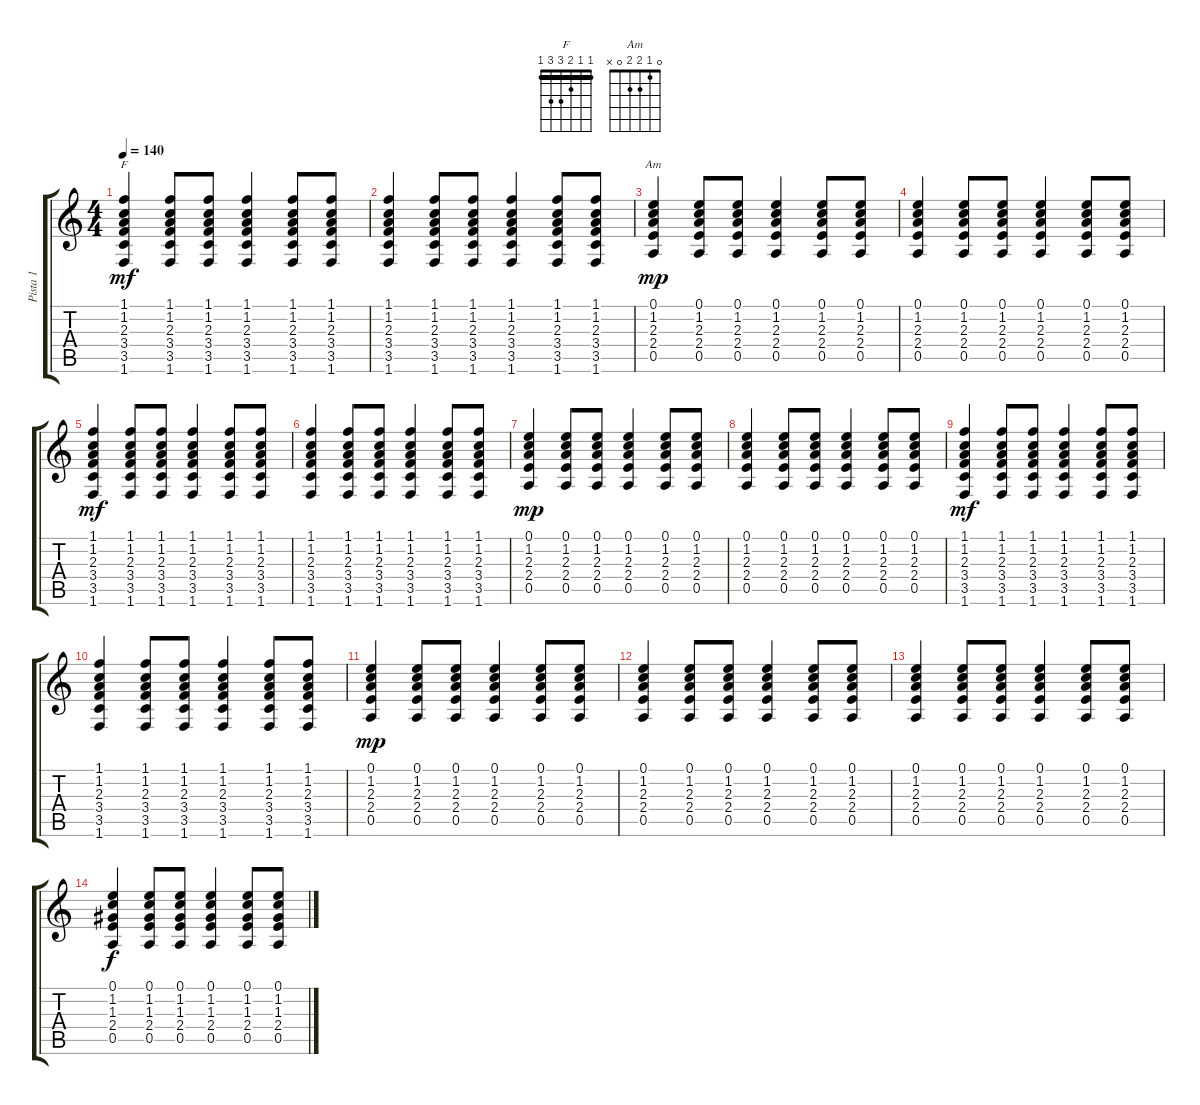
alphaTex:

\track ("Pista 1" "Pista 1") {instrument acousticguitarnylon}
\staff {score tabs}
\tuning (E4 B3 G3 D3 A2 E2) {hide}
\chord ("F" 1 1 2 3 3 1) {barre 1}
\chord ("Am" 0 1 2 2 0 x)
\ts (4 4)
\tempo 140
\clef g2
\ks c
(1.1 1.2 2.3 3.4 3.5 1.6).4{ch "F" dy mf} (1.1 1.2 2.3 3.4 3.5 1.6).8 (1.1 1.2 2.3 3.4 3.5 1.6).8 (1.1 1.2 2.3 3.4 3.5 1.6).4 (1.1 1.2 2.3 3.4 3.5 1.6).8 (1.1 1.2 2.3 3.4 3.5 1.6).8 |
(1.1 1.2 2.3 3.4 3.5 1.6).4 (1.1 1.2 2.3 3.4 3.5 1.6).8 (1.1 1.2 2.3 3.4 3.5 1.6).8 (1.1 1.2 2.3 3.4 3.5 1.6).4 (1.1 1.2 2.3 3.4 3.5 1.6).8 (1.1 1.2 2.3 3.4 3.5 1.6).8 |
(0.1 1.2 2.3 2.4 0.5).4{ch "Am" dy mp} (0.1 1.2 2.3 2.4 0.5).8 (0.1 1.2 2.3 2.4 0.5).8 (0.1 1.2 2.3 2.4 0.5).4 (0.1 1.2 2.3 2.4 0.5).8 (0.1 1.2 2.3 2.4 0.5).8 |
(0.1 1.2 2.3 2.4 0.5).4 (0.1 1.2 2.3 2.4 0.5).8 (0.1 1.2 2.3 2.4 0.5).8 (0.1 1.2 2.3 2.4 0.5).4 (0.1 1.2 2.3 2.4 0.5).8 (0.1 1.2 2.3 2.4 0.5).8 |
(1.1 1.2 2.3 3.4 3.5 1.6).4{dy mf} (1.1 1.2 2.3 3.4 3.5 1.6).8 (1.1 1.2 2.3 3.4 3.5 1.6).8 (1.1 1.2 2.3 3.4 3.5 1.6).4 (1.1 1.2 2.3 3.4 3.5 1.6).8 (1.1 1.2 2.3 3.4 3.5 1.6).8 |
(1.1 1.2 2.3 3.4 3.5 1.6).4 (1.1 1.2 2.3 3.4 3.5 1.6).8 (1.1 1.2 2.3 3.4 3.5 1.6).8 (1.1 1.2 2.3 3.4 3.5 1.6).4 (1.1 1.2 2.3 3.4 3.5 1.6).8 (1.1 1.2 2.3 3.4 3.5 1.6).8 |
(0.1 1.2 2.3 2.4 0.5).4{dy mp} (0.1 1.2 2.3 2.4 0.5).8 (0.1 1.2 2.3 2.4 0.5).8 (0.1 1.2 2.3 2.4 0.5).4 (0.1 1.2 2.3 2.4 0.5).8 (0.1 1.2 2.3 2.4 0.5).8 |
(0.1 1.2 2.3 2.4 0.5).4 (0.1 1.2 2.3 2.4 0.5).8 (0.1 1.2 2.3 2.4 0.5).8 (0.1 1.2 2.3 2.4 0.5).4 (0.1 1.2 2.3 2.4 0.5).8 (0.1 1.2 2.3 2.4 0.5).8 |
(1.1 1.2 2.3 3.4 3.5 1.6).4{dy mf} (1.1 1.2 2.3 3.4 3.5 1.6).8 (1.1 1.2 2.3 3.4 3.5 1.6).8 (1.1 1.2 2.3 3.4 3.5 1.6).4 (1.1 1.2 2.3 3.4 3.5 1.6).8 (1.1 1.2 2.3 3.4 3.5 1.6).8 |
(1.1 1.2 2.3 3.4 3.5 1.6).4 (1.1 1.2 2.3 3.4 3.5 1.6).8 (1.1 1.2 2.3 3.4 3.5 1.6).8 (1.1 1.2 2.3 3.4 3.5 1.6).4 (1.1 1.2 2.3 3.4 3.5 1.6).8 (1.1 1.2 2.3 3.4 3.5 1.6).8 |
(0.1 1.2 2.3 2.4 0.5).4{dy mp} (0.1 1.2 2.3 2.4 0.5).8 (0.1 1.2 2.3 2.4 0.5).8 (0.1 1.2 2.3 2.4 0.5).4 (0.1 1.2 2.3 2.4 0.5).8 (0.1 1.2 2.3 2.4 0.5).8 |
(0.1 1.2 2.3 2.4 0.5).4 (0.1 1.2 2.3 2.4 0.5).8 (0.1 1.2 2.3 2.4 0.5).8 (0.1 1.2 2.3 2.4 0.5).4 (0.1 1.2 2.3 2.4 0.5).8 (0.1 1.2 2.3 2.4 0.5).8 |
(0.1 1.2 2.3 2.4 0.5).4 (0.1 1.2 2.3 2.4 0.5).8 (0.1 1.2 2.3 2.4 0.5).8 (0.1 1.2 2.3 2.4 0.5).4 (0.1 1.2 2.3 2.4 0.5).8 (0.1 1.2 2.3 2.4 0.5).8 |
(0.1 1.2 1.3 2.4 0.5).4{dy f} (0.1 1.2 1.3 2.4 0.5).8 (0.1 1.2 1.3 2.4 0.5).8 (0.1 1.2 1.3 2.4 0.5).4 (0.1 1.2 1.3 2.4 0.5).8 (0.1 1.2 1.3 2.4 0.5).8
